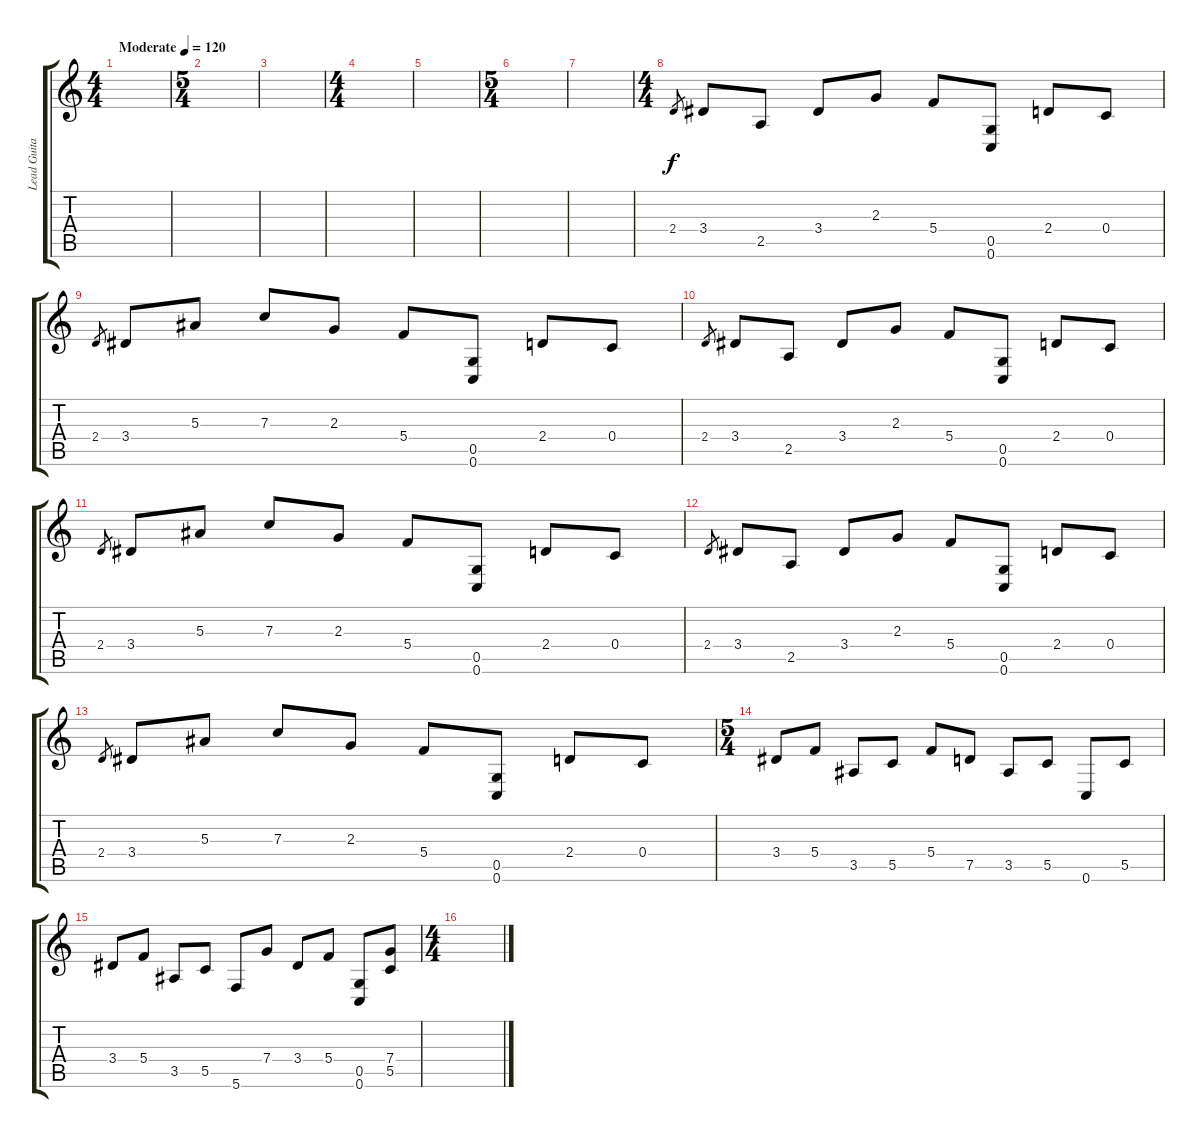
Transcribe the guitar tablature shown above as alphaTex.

\track ("Lead Guitar" "Lead Guita") {instrument distortionguitar}
\staff {score tabs}
\tuning (D4 A3 F3 C3 G2 C2) {hide}
\ts (4 4)
\tempo (120 "Moderate")
\clef g2
\ks c
|
\ts (5 4)
|
|
\ts (4 4)
|
|
\ts (5 4)
|
|
\ts (4 4)
2.4.8{gr} 3.4.8 2.5.8 3.4.8 2.3.8 5.4.8 (0.5 0.6).8 2.4.8 0.4.8 |
2.4.8{gr} 3.4.8 5.3.8 7.3.8 2.3.8 5.4.8 (0.5 0.6).8 2.4.8 0.4.8 |
2.4.8{gr} 3.4.8 2.5.8 3.4.8 2.3.8 5.4.8 (0.5 0.6).8 2.4.8 0.4.8 |
2.4.8{gr} 3.4.8 5.3.8 7.3.8 2.3.8 5.4.8 (0.5 0.6).8 2.4.8 0.4.8 |
2.4.8{gr} 3.4.8 2.5.8 3.4.8 2.3.8 5.4.8 (0.5 0.6).8 2.4.8 0.4.8 |
2.4.8{gr} 3.4.8 5.3.8 7.3.8 2.3.8 5.4.8 (0.5 0.6).8 2.4.8 0.4.8 |
\ts (5 4)
3.4.8 5.4.8 3.5.8 5.5.8 5.4.8 7.5.8 3.5.8 5.5.8 0.6.8 5.5.8 |
3.4.8 5.4.8 3.5.8 5.5.8 5.6.8 7.4.8 3.4.8 5.4.8 (0.5 0.6).8 (7.4 5.5).8 |
\ts (4 4)
